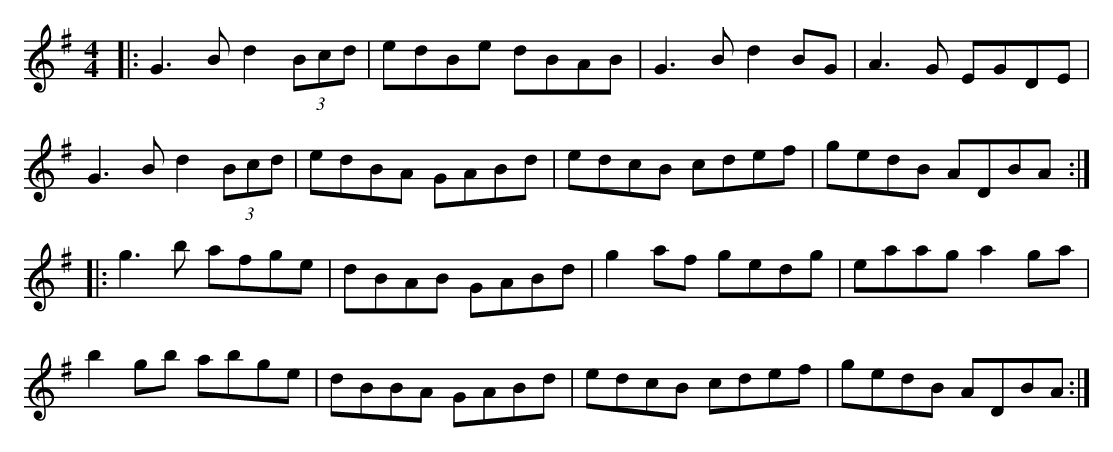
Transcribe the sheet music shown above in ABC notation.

X:1
M:4/4
K:Ador
|:G3B d2 (3Bcd|edBe dBAB|G3B d2BG|A3G EGDE|
G3B d2 (3Bcd|edBA GABd|edcB cdef|gedB ADBA:|
|:g3b afge|dBAB GABd|g2af gedg|eaag a2ga|
b2gb abge|dBBA GABd|edcB cdef|gedB ADBA:|
